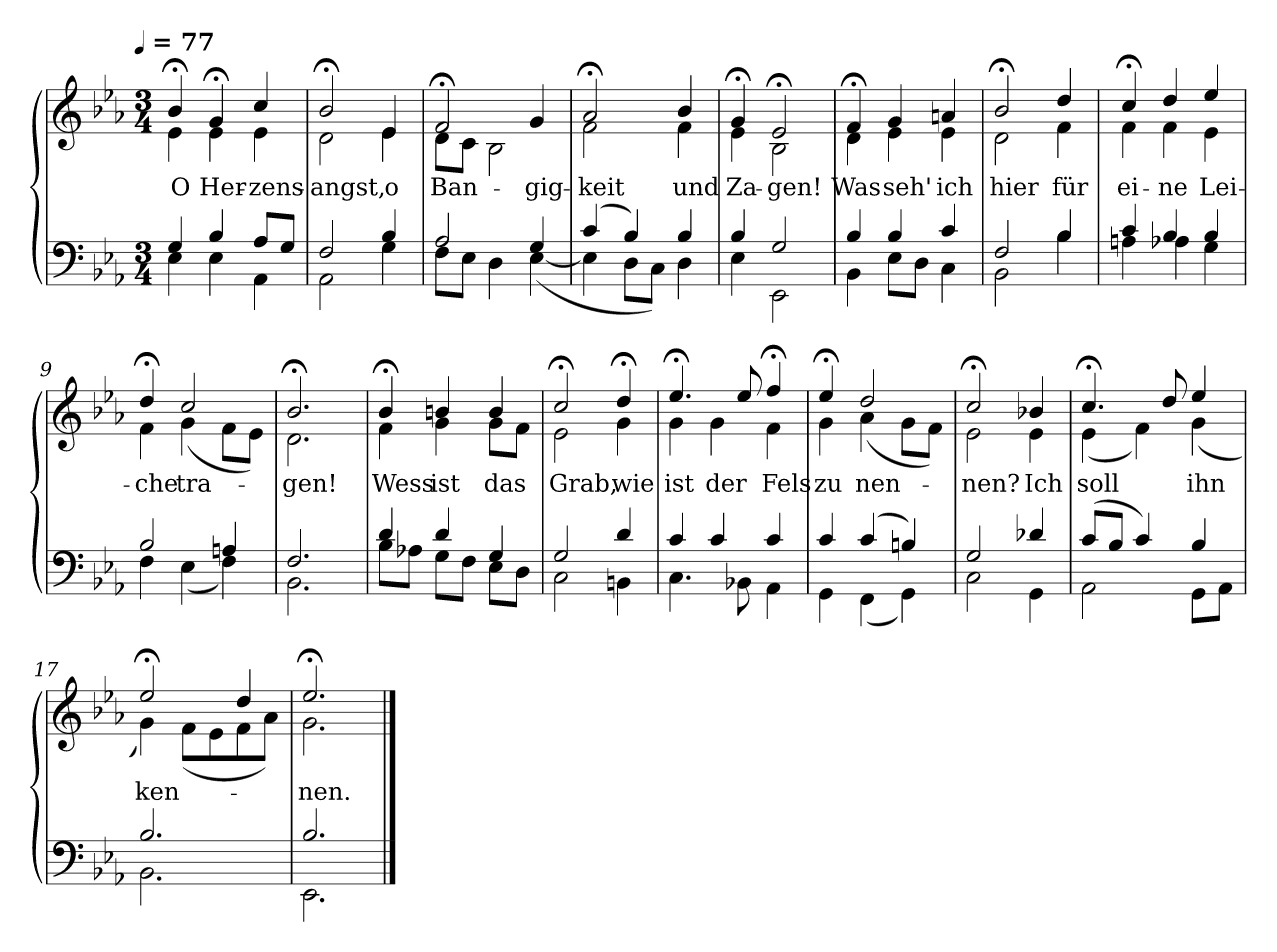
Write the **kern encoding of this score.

**kern	**kern	**text	**dynam
*part1	*part1	*part1	*part1
*staff2	*staff1	*staff1	*staff1/2
*clefF4	*clefG2	*	*
*k[b-e-a-]	*k[b-e-a-]	*	*
!!LO:TX:omd:t=[quarter] = 77
*M3/4	*M3/4	*	*
*MM77	*MM77	*	*
=1	=1	=1	=1
*^	*^	*	*
4G	4E-	4b-;<	4e-	O	.
4B-	4E-	4g;<	4e-	Her-	.
8A-L	4AA-	4cc	4e-	-zens-	♩ = 76
8GJ	.	.	.	.	.
=2	=2	=2	=2	=2	=2
2F	2AA-	2b-;<	2d	-angst,	.
4B-	4G	4e-	4e-	o	♩ = 77
=3	=3	=3	=3	=3	=3
2A-	8FL	2f;<	8dL	Ban-	.
.	8E-J	.	8cJ	.	.
.	4D	.	2B-	.	.
4G	([4E-	4g	.	-gig-	.
=4	=4	=4	=4	=4	=4
(4c	4E-]	2a-;<	2f	-keit	.
4B-)	8DL	.	.	.	.
.	8CJ)	.	.	.	.
4B-	4D	4b-	4f	und	♩ = 75
=5	=5	=5	=5	=5	=5
4B-	4E-	4g;<	4e-	Za-	.
2G	2EE-	2e-;<	2B-	-gen!	.
=6	=6	=6	=6	=6	=6
*	*	*MM77	*	*	*
4B-	4BB-	4f;<	4d	Was	.
4B-	8E-L	4g	4e-	seh'	♩ = 76.3
.	8DJ	.	.	.	.
4c	4C	4an	4e-	ich	♩ = 74.7
!!LO:LB:g=z	!!
=7	=7	=7	=7	=7	=7
2F	2BB-	2b-;<	2d	hier	.
4B-	4B-	4dd	4f	für	♩ = 76
=8	=8	=8	=8	=8	=8
*	*	*MM77	*	*	*
4c	4An	4cc;<	4f	ei-	.
4B-	4A-X	4dd	4f	-ne	♩ = 76
4B-	4G	4ee-	4e-	Lei-	♩ = 74
=9	=9	=9	=9	=9	=9
2B-	4F	4dd;<	4f	-che	.
.	(4E-	2cc	(4g	tra-	♩ = 71.1
4An	4F)	.	8fL	.	.
.	.	.	8e-J)	.	.
=10	=10	=10	=10	=10	=10
*	*	*MM75	*	*	*
2.F	2.BB-	2.b-;<	2.d	-gen!	.
=11	=11	=11	=11	=11	=11
4d	8B-L	4b-;<	4f	Wess	.
.	8A-XJ	.	.	.	.
4d	8GL	4bn	4g	ist	.
.	8FJ	.	.	.	.
4G	8E-L	4b	8gL	das	.
.	8DJ	.	8fJ	.	.
=12	=12	=12	=12	=12	=12
2G	2C	2cc;<	2e-	Grab,	.
4d	4BBn	4dd;<	4g	wie	.
!!LO:LB:g=z	!!
=13	=13	=13	=13	=13	=13
*	*	*MM77	*	*	*
4c	4.C	4.ee-;<	4g	ist	.
4c	.	.	4g	der	.
.	8BB-X	8ee-	.	.	.
4c	4AA-	4ff;<	4f	Fels	.
=14	=14	=14	=14	=14	=14
4c	4GG	4ee-;<	4g	zu	.
(4c	(4FF	2dd	(4a-	nen-	♩ = 74
4Bn)	4GG)	.	8gL	.	.
.	.	.	8fJ)	.	.
=15	=15	=15	=15	=15	=15
2G	2C	2cc;<	2e-	-nen?	.
4d-X	4GG	4b-X	4e-	Ich	♩ = 73
=16	=16	=16	=16	=16	=16
*	*	*MM74	*	*	*
(8cL	2AA-	4.cc;<	(4e-	soll	.
8B-J	.	.	.	.	.
4c)	.	.	4f)	.	.
.	.	8dd	.	.	.
4B-	8GGL	4ee-	(4g	ihn	♩ = 72.3
.	8AA-J	.	.	.	.
=17	=17	=17	=17	=17	=17
2.B-	2.BB-	2ee-;<	4g)	ken-	.
.	.	.	(8fL	.	.
.	.	.	8e-	.	.
.	.	4dd	8f	.	♩ = 64
.	.	.	8a-J)	.	.
=18	=18	=18	=18	=18	=18
*	*	*MM62	*	*	*
2.B-	2.EE-	2.ee-;<	2.g	-nen.	.
*v	*v	*	*	*	*
*	*v	*v	*	*
==	==	==	==
*-	*-	*-	*-
